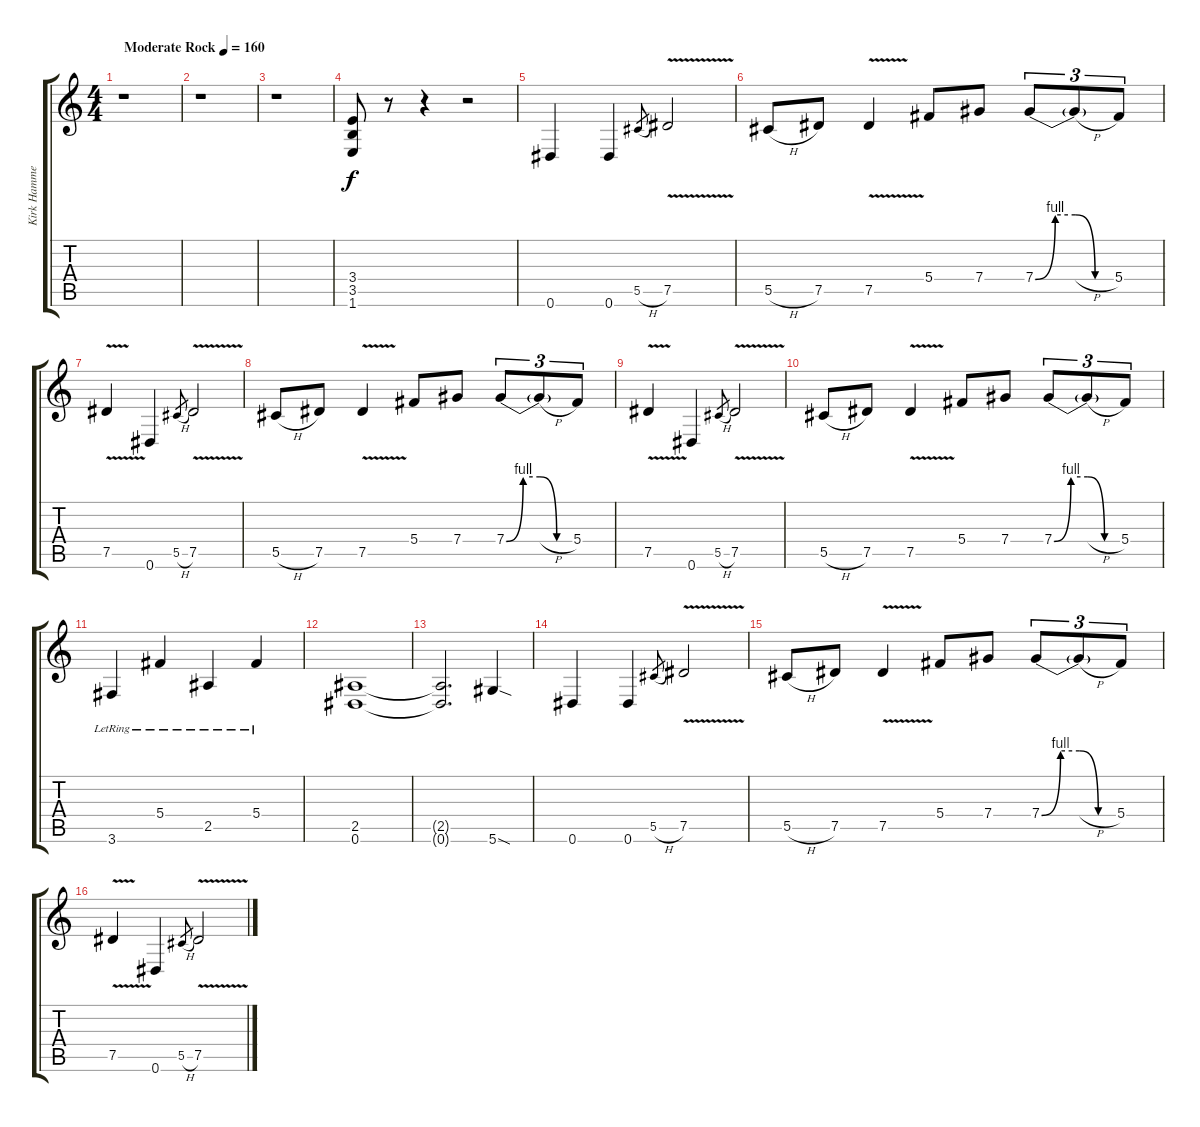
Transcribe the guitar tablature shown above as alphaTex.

\track ("Kirk Hammet" "Kirk Hamme") {instrument overdrivenguitar}
\staff {score tabs}
\tuning (Eb4 Bb3 Gb3 Db3 Ab2 Eb2) {hide}
\ts (4 4)
\tempo (160 "Moderate Rock")
\clef g2
\ks c
r.1{dy f instrument overdrivenguitar} |
r.1 |
r.1 |
(3.4 3.5 1.6).8 r.8 r.4 r.2 |
0.6.4 0.6.4 5.5{h}.8{gr} 7.5{v}.2 |
5.5{h}.8 7.5.8 7.5{v}.4 5.4.8 7.4.8 7.4{be (custom 0 0 15 4 30 4 45 0 60 0)}.8{tu (3 2)} 7.4{h t}.8{tu (3 2)} 5.4.8{tu (3 2)} |
7.5{v}.4 0.6.4 5.5{h}.8{gr} 7.5{v}.2 |
5.5{h}.8 7.5.8 7.5{v}.4 5.4.8 7.4.8 7.4{be (custom 0 0 15 4 30 4 45 0 60 0)}.8{tu (3 2)} 7.4{h t}.8{tu (3 2)} 5.4.8{tu (3 2)} |
7.5{v}.4 0.6.4 5.5{h}.8{gr} 7.5{v}.2 |
5.5{h}.8 7.5.8 7.5{v}.4 5.4.8 7.4.8 7.4{be (custom 0 0 15 4 30 4 45 0 60 0)}.8{tu (3 2)} 7.4{h t}.8{tu (3 2)} 5.4.8{tu (3 2)} |
3.6{lr}.4 5.4{lr}.4 2.5{lr}.4 5.4{lr}.4 |
(2.5 0.6).1 |
(2.5{t} 0.6{t}).2{d} 5.6{sod}.4 |
0.6.4 0.6.4 5.5{h}.8{gr} 7.5{v}.2 |
5.5{h}.8 7.5.8 7.5{v}.4 5.4.8 7.4.8 7.4{be (custom 0 0 15 4 30 4 45 0 60 0)}.8{tu (3 2)} 7.4{h t}.8{tu (3 2)} 5.4.8{tu (3 2)} |
7.5{v}.4 0.6.4 5.5{h}.8{gr} 7.5{v}.2
